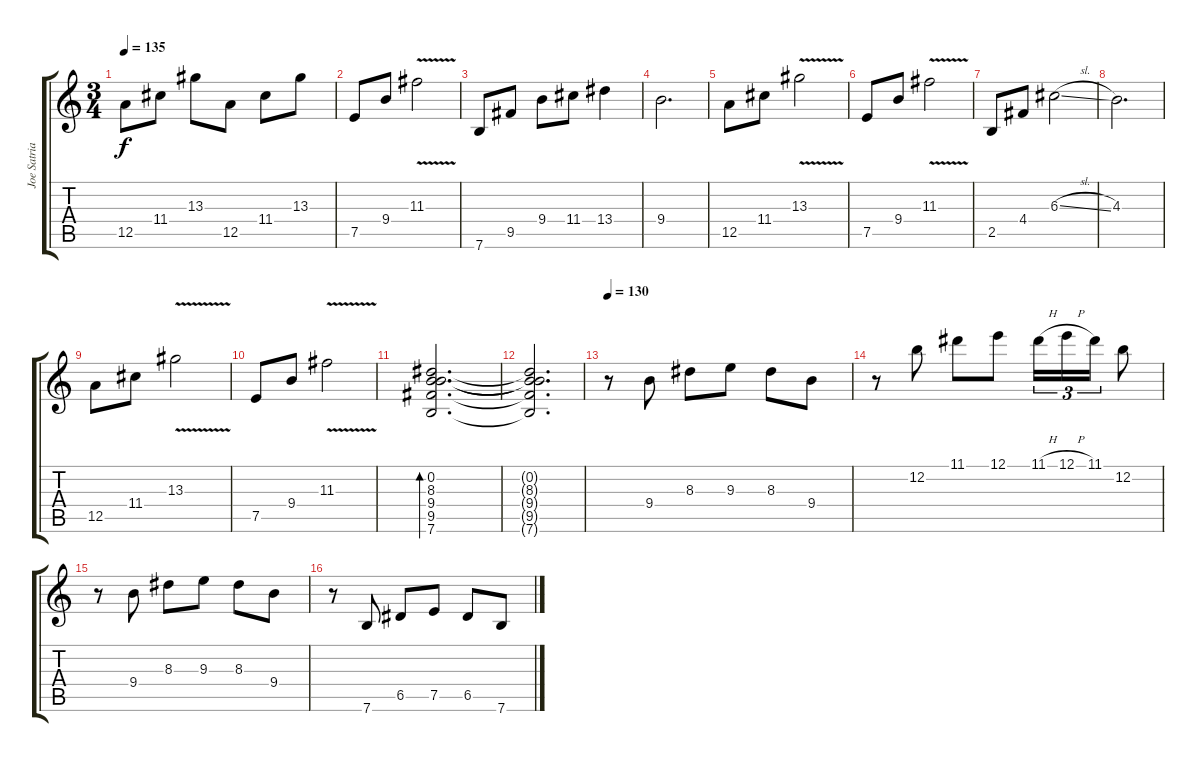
\track ("Joe Satriani" "Joe Satria") {instrument acousticguitarsteel}
\staff {score tabs}
\tuning (E4 B3 G3 D3 A2 E2) {hide}
\ts (3 4)
\tempo 135
\clef g2
\ks c
12.5.8{dy f} 11.4.8 13.3.8 12.5.8 11.4.8 13.3.8 |
7.5.8 9.4.8 11.3{v}.2 |
7.6.8 9.5.8 9.4.8 11.4.8 13.4.4 |
9.4.2{d} |
12.5.8 11.4.8 13.3{v}.2 |
7.5.8 9.4.8 11.3{v}.2 |
2.5.8 4.4.8 6.3{sl}.2 |
4.3.2{d} |
12.5.8 11.4.8 13.3{v}.2 |
7.5.8 9.4.8 11.3{v}.2 |
(0.2 8.3 9.4 9.5 7.6).2{d bd 240} |
(0.2{t} 8.3{t} 9.4{t} 9.5{t} 7.6{t}).2{d} |
\tempo 130
r.8 9.4.8 8.3.8 9.3.8 8.3.8 9.4.8 |
r.8 12.2.8 11.1.8 12.1.8 11.1{h}.16{tu (3 2)} 12.1{h}.16{tu (3 2)} 11.1.16{tu (3 2)} 12.2.8 |
r.8 9.4.8 8.3.8 9.3.8 8.3.8 9.4.8 |
r.8 7.6.8 6.5.8 7.5.8 6.5.8 7.6.8
